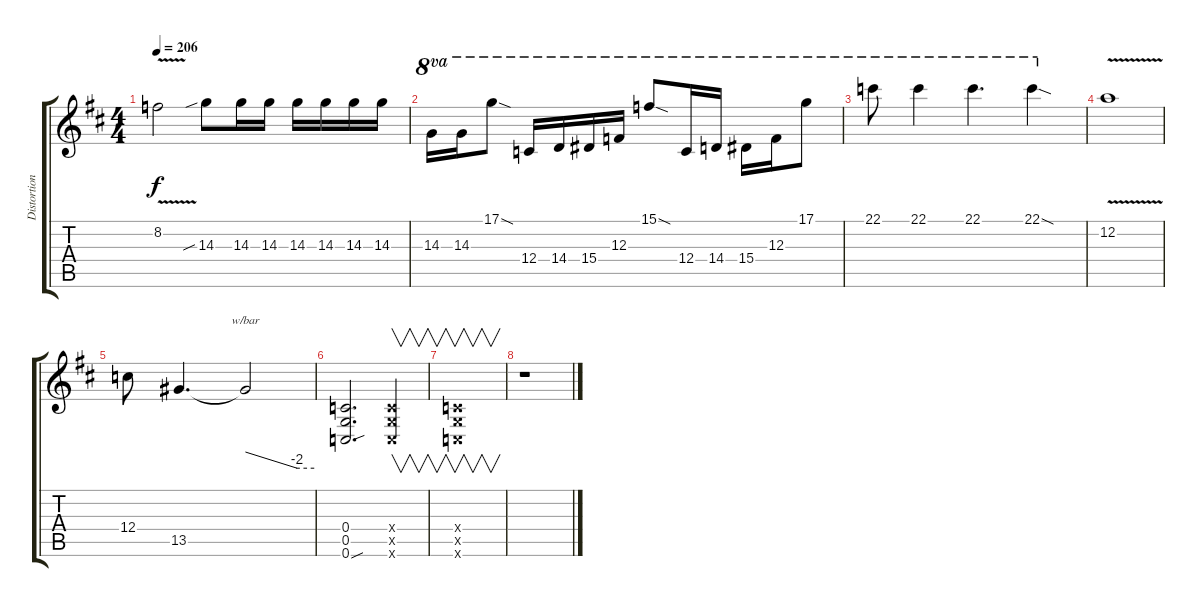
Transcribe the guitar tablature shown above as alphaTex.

\track ("Distortion" "Distortion") {instrument distortionguitar}
\staff {score tabs}
\tuning (D4 A3 F3 C3 G2 C2) {hide}
\ts (4 4)
\tempo 206
\clef g2
\ks d
8.2{v t}.2{dy f} 14.3{sib}.8 14.3.16 14.3.16 14.3.16 14.3.16 14.3.16 14.3.16 |
14.3.16{ot 8va} 14.3.16{ot 8va} 17.1{sod}.8{ot 8va} 12.4.16{ot 8va} 14.4.16{ot 8va} 15.4.16{ot 8va} 12.3.16{ot 8va} 15.1{sod}.8{ot 8va} 12.4.16{ot 8va} 14.4.16{ot 8va} 15.4.16{ot 8va} 12.3.16{ot 8va} 17.1.8{ot 8va} |
22.1.8{ot 8va} 22.1.4{ot 8va} 22.1.4{d ot 8va} 22.1{sod}.4{ot 8va} |
12.2{v}.1 |
12.4.8 13.5.4{d} 13.5{t}.2{tbe (custom default 0 0 45 -8 60 -8)} |
(0.4 0.5 0.6{sou}).2{d} (0.4{x} 0.5{x} 0.6{x}).4{v} |
(0.4{x} 0.5{x} 0.6{x}).1{v} |
r.1
